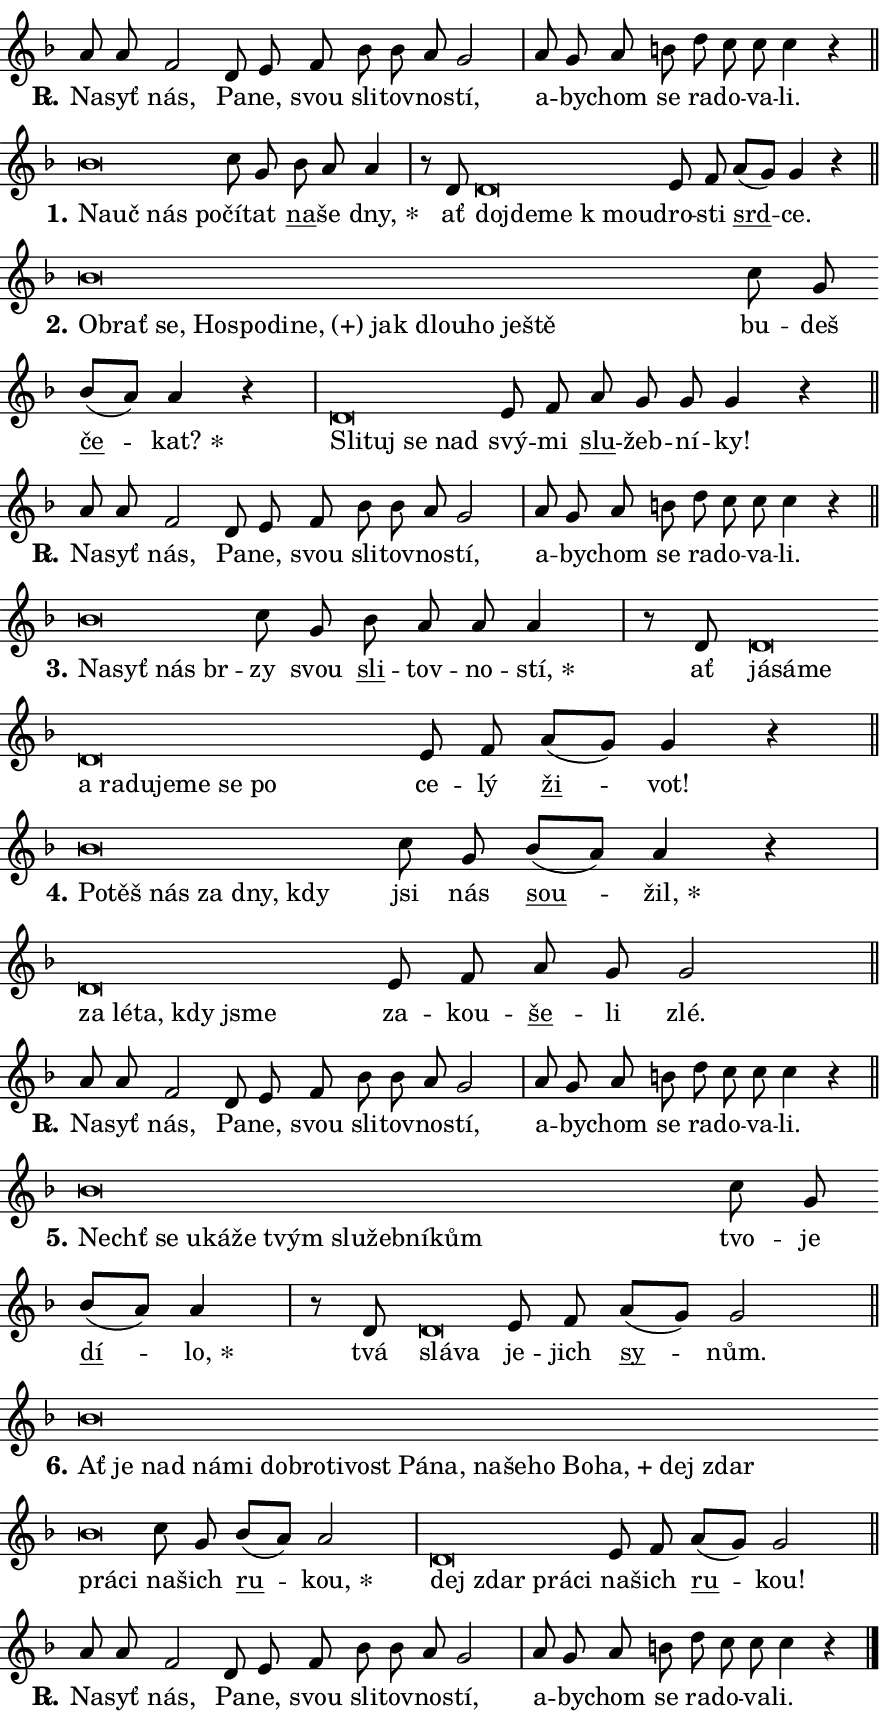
\version "2.24.0"
\header { tagline = "" }
\paper {
  indent = 0\cm
  top-margin = 0\cm
  right-margin = 0.13\cm % to fit lyric hyphens
  bottom-margin = 0\cm
  left-margin = 0\cm
  paper-width = 15\cm
  page-breaking = #ly:one-page-breaking
  system-system-spacing.basic-distance = #11
  score-system-spacing.basic-distance = #11
  ragged-last = ##f
}


%% Author: Thomas Morley
%% https://lists.gnu.org/archive/html/lilypond-user/2020-05/msg00002.html
#(define (line-position grob)
"Returns position of @var[grob} in current system:
   @code{'start}, if at first time-step
   @code{'end}, if at last time-step
   @code{'middle} otherwise
"
  (let* ((col (ly:item-get-column grob))
         (ln (ly:grob-object col 'left-neighbor))
         (rn (ly:grob-object col 'right-neighbor))
         (col-to-check-left (if (ly:grob? ln) ln col))
         (col-to-check-right (if (ly:grob? rn) rn col))
         (break-dir-left
           (and
             (ly:grob-property col-to-check-left 'non-musical #f)
             (ly:item-break-dir col-to-check-left)))
         (break-dir-right
           (and
             (ly:grob-property col-to-check-right 'non-musical #f)
             (ly:item-break-dir col-to-check-right))))
        (cond ((eqv? 1 break-dir-left) 'start)
              ((eqv? -1 break-dir-right) 'end)
              (else 'middle))))

#(define (tranparent-at-line-position vctor)
  (lambda (grob)
  "Relying on @code{line-position} select the relevant enry from @var{vctor}.
Used to determine transparency,"
    (case (line-position grob)
      ((end) (not (vector-ref vctor 0)))
      ((middle) (not (vector-ref vctor 1)))
      ((start) (not (vector-ref vctor 2))))))

noteHeadBreakVisibility =
#(define-music-function (break-visibility)(vector?)
"Makes @code{NoteHead}s transparent relying on @var{break-visibility}"
#{
  \override NoteHead.transparent =
    #(tranparent-at-line-position break-visibility)
#})

#(define delete-ledgers-for-transparent-note-heads
  (lambda (grob)
    "Reads whether a @code{NoteHead} is transparent.
If so this @code{NoteHead} is removed from @code{'note-heads} from
@var{grob}, which is supposed to be @code{LedgerLineSpanner}.
As a result ledgers are not printed for this @code{NoteHead}"
    (let* ((nhds-array (ly:grob-object grob 'note-heads))
           (nhds-list
             (if (ly:grob-array? nhds-array)
                 (ly:grob-array->list nhds-array)
                 '()))
           ;; Relies on the transparent-property being done before
           ;; Staff.LedgerLineSpanner.after-line-breaking is executed.
           ;; This is fragile ...
           (to-keep
             (remove
               (lambda (nhd)
                 (ly:grob-property nhd 'transparent #f))
               nhds-list)))
      ;; TODO find a better method to iterate over grob-arrays, similiar
      ;; to filter/remove etc for lists
      ;; For now rebuilt from scratch
      (set! (ly:grob-object grob 'note-heads)  '())
      (for-each
        (lambda (nhd)
          (ly:pointer-group-interface::add-grob grob 'note-heads nhd))
        to-keep))))

squashNotes = {
  \override NoteHead.X-extent = #'(-0.2 . 0.2)
  \override NoteHead.Y-extent = #'(-0.75 . 0)
  \override NoteHead.stencil =
    #(lambda (grob)
       (let ((pos (ly:grob-property grob 'staff-position)))
         (begin
           (if (< pos -7) (display "ERROR: Lower brevis then expected\n") (display ""))
           (if (<= pos -6) ly:text-interface::print ly:note-head::print))))
}
unSquashNotes = {
  \revert NoteHead.X-extent
  \revert NoteHead.Y-extent
  \revert NoteHead.stencil
}

hideNotes = \noteHeadBreakVisibility #begin-of-line-visible
unHideNotes = \noteHeadBreakVisibility #all-visible

% work-around for resetting accidentals
% https://lilypond.org/doc/v2.23/Documentation/notation/displaying-rhythms#unmetered-music
cadenzaMeasure = {
  \cadenzaOff
  \partial 1024 s1024
  \cadenzaOn
}

#(define-markup-command (accent layout props text) (markup?)
  "Underline accented syllable"
  (interpret-markup layout props
    #{\markup \override #'(offset . 4.3) \underline { #text }#}))

responsum = \markup \concat {
  "R" \hspace #-1.05 \path #0.1 #'((moveto 0 0.07) (lineto 0.9 0.8)) \hspace #0.05 "."
}

spaceSize = #0.6828661417322834 % exact space size for TeX Gyre Schola

\layout {
  \context {
    \Staff
    \remove "Time_signature_engraver"
    \override LedgerLineSpanner.after-line-breaking = #delete-ledgers-for-transparent-note-heads
  }
  \context {
    \Lyrics {
      \override LyricSpace.minimum-distance = \spaceSize
      \override LyricText.font-name = #"TeX Gyre Schola"
      \override LyricText.font-size = 1
      \override StanzaNumber.font-name = #"TeX Gyre Schola Bold"
      \override StanzaNumber.font-size = 1
    }
  }
  \context {
    \Score 
    \override NoteHead.text =
      #(lambda (grob) 
        (let ((pos (ly:grob-property grob 'staff-position)))
          #{\markup {
            \combine
              \halign #-0.55 \raise #(if (= pos -6) 0 0.5) \override #'(thickness . 2) \draw-line #'(3.2 . 0)
              \musicglyph "noteheads.sM1"
          }#}))
  }
}

% magnetic-lyrics.ily
%
%   written by
%     Jean Abou Samra <jean@abou-samra.fr>
%     Werner Lemberg <wl@gnu.org>
%
%   adapted by
%     Jiri Hon <jiri.hon@gmail.com>
%
% Version 2022-Apr-15

% https://www.mail-archive.com/lilypond-user@gnu.org/msg149350.html

#(define (Left_hyphen_pointer_engraver context)
   "Collect syllable-hyphen-syllable occurrences in lyrics and store
them in properties.  This engraver only looks to the left.  For
example, if the lyrics input is @code{foo -- bar}, it does the
following.

@itemize @bullet
@item
Set the @code{text} property of the @code{LyricHyphen} grob between
@q{foo} and @q{bar} to @code{foo}.

@item
Set the @code{left-hyphen} property of the @code{LyricText} grob with
text @q{foo} to the @code{LyricHyphen} grob between @q{foo} and
@q{bar}.
@end itemize

Use this auxiliary engraver in combination with the
@code{lyric-@/text::@/apply-@/magnetic-@/offset!} hook."
   (let ((hyphen #f)
         (text #f))
     (make-engraver
      (acknowledgers
       ((lyric-syllable-interface engraver grob source-engraver)
        (set! text grob)))
      (end-acknowledgers
       ((lyric-hyphen-interface engraver grob source-engraver)
        ;(when (not (grob::has-interface grob 'lyric-space-interface))
          (set! hyphen grob)));)
      ((stop-translation-timestep engraver)
       (when (and text hyphen)
         (ly:grob-set-object! text 'left-hyphen hyphen))
       (set! text #f)
       (set! hyphen #f)))))

#(define (lyric-text::apply-magnetic-offset! grob)
   "If the space between two syllables is less than the value in
property @code{LyricText@/.details@/.squash-threshold}, move the right
syllable to the left so that it gets concatenated with the left
syllable.

Use this function as a hook for
@code{LyricText@/.after-@/line-@/breaking} if the
@code{Left_@/hyphen_@/pointer_@/engraver} is active."
   (let ((hyphen (ly:grob-object grob 'left-hyphen #f)))
     (when hyphen
       (let ((left-text (ly:spanner-bound hyphen LEFT)))
         (when (grob::has-interface left-text 'lyric-syllable-interface)
           (let* ((common (ly:grob-common-refpoint grob left-text X))
                  (this-x-ext (ly:grob-extent grob common X))
                  (left-x-ext
                   (begin
                     ;; Trigger magnetism for left-text.
                     (ly:grob-property left-text 'after-line-breaking)
                     (ly:grob-extent left-text common X)))
                  ;; `delta` is the gap width between two syllables.
                  (delta (- (interval-start this-x-ext)
                            (interval-end left-x-ext)))
                  (details (ly:grob-property grob 'details))
                  (threshold (assoc-get 'squash-threshold details 0.2)))
             (when (< delta threshold)
               (let* (;; We have to manipulate the input text so that
                      ;; ligatures crossing syllable boundaries are not
                      ;; disabled.  For languages based on the Latin
                      ;; script this is essentially a beautification.
                      ;; However, for non-Western scripts it can be a
                      ;; necessity.
                      (lt (ly:grob-property left-text 'text))
                      (rt (ly:grob-property grob 'text))
                      (is-space (grob::has-interface hyphen 'lyric-space-interface))
                      (space (if is-space " " ""))
                      (extra-delta (if is-space spaceSize 0))
                      ;; Append new syllable.
                      (ltrt-space (if (and (string? lt) (string? rt))
                                (string-append lt space rt)
                                (make-concat-markup (list lt space rt))))
                      ;; Right-align `ltrt` to the right side.
                      (ltrt-space-markup (grob-interpret-markup
                               grob
                               (make-translate-markup
                                (cons (interval-length this-x-ext) 0)
                                (make-right-align-markup ltrt-space)))))
                 (begin
                   ;; Don't print `left-text`.
                   (ly:grob-set-property! left-text 'stencil #f)
                   ;; Set text and stencil (which holds all collected
                   ;; syllables so far) and shift it to the left.
                   (ly:grob-set-property! grob 'text ltrt-space)
                   (ly:grob-set-property! grob 'stencil ltrt-space-markup)
                   (ly:grob-translate-axis! grob (- (- delta extra-delta)) X))))))))))


#(define (lyric-hyphen::displace-bounds-first grob)
   ;; Make very sure this callback isn't triggered too early.
   (let ((left (ly:spanner-bound grob LEFT))
         (right (ly:spanner-bound grob RIGHT)))
     (ly:grob-property left 'after-line-breaking)
     (ly:grob-property right 'after-line-breaking)
     (ly:lyric-hyphen::print grob)))

squashThreshold = #0.4

\layout {
  \context {
    \Lyrics
    \consists #Left_hyphen_pointer_engraver
    \override LyricText.after-line-breaking =
      #lyric-text::apply-magnetic-offset!
    \override LyricHyphen.stencil = #lyric-hyphen::displace-bounds-first
    \override LyricText.details.squash-threshold = \squashThreshold
    \override LyricHyphen.minimum-distance = 0
    \override LyricHyphen.minimum-length = \squashThreshold
  }
}

squashText = \override LyricText.details.squash-threshold = 9999
unSquashText = \override LyricText.details.squash-threshold = \squashThreshold

leftText = \override LyricText.self-alignment-X = #LEFT
unLeftText = \revert LyricText.self-alignment-X

starOffset = #(lambda (grob) 
                (let ((x_offset (ly:self-alignment-interface::aligned-on-x-parent grob)))
                  (if (= x_offset 0) 0 (+ x_offset 1.2))))

star = #(define-music-function (syllable)(string?)
"Append star separator at the end of a syllable"
#{
  \once \override LyricText.X-offset = #starOffset
  \lyricmode { \markup {
    #syllable
    \override #'((font-name . "TeX Gyre Schola Bold")) \hspace #0.2 \lower #0.65 \larger "*"
  } }
#})

starAccent = #(define-music-function (syllable)(string?)
"Append star separator at the end of a syllable and make accent"
#{
  \once \override LyricText.X-offset = #starOffset
  \lyricmode { \markup {
    \accent #syllable
    \override #'((font-name . "TeX Gyre Schola Bold")) \hspace #0.2 \lower #0.65 \larger "*"
  } }
#})

breath = #(define-music-function (syllable)(string?)
"Append breathing indicator at the end of a syllable"
#{
  \lyricmode { \markup { #syllable "+" } }
#})

optionalBreath = #(define-music-function (syllable)(string?)
"Append optional breathing indicator at the end of a syllable"
#{
  \lyricmode { \markup { #syllable "(+)" } }
#})


\score {
    <<
        \new Voice = "melody" { \cadenzaOn \key f \major \relative { a'8 a f2 d8 e f \bar "" bes bes a g2 \cadenzaMeasure \bar "|" a8 g a b \bar "" d c c c4 r \cadenzaMeasure \bar "||" \break } }
        \new Lyrics \lyricsto "melody" { \lyricmode { \set stanza = \responsum
Na -- syť nás, Pa -- ne, svou sli -- tov -- no -- stí, a -- by -- chom se ra -- do -- va -- li. } }
    >>
    \layout {}
}

\score {
    <<
        \new Voice = "melody" { \cadenzaOn \key f \major \relative { \squashNotes bes'\breve*1/16 \hideNotes \breve*1/16 \bar "" \breve*1/16 \breve*1/16 \bar "" \unHideNotes \unSquashNotes c8 g \bar "" bes a a4 \cadenzaMeasure \bar "|" r8 d,8 \squashNotes d\breve*1/16 \hideNotes \breve*1/16 \bar "" \breve*1/16 \breve*1/16 \bar "" \unHideNotes \unSquashNotes e8 f \bar "" a[( g)] g4 r \cadenzaMeasure \bar "||" \break } }
        \new Lyrics \lyricsto "melody" { \lyricmode { \set stanza = "1."
\leftText Na -- \squashText uč nás po -- \unLeftText \unSquashText čí -- tat \markup \accent na -- še \star dny, ať \leftText do -- \squashText jde -- me "k mou" -- \unLeftText \unSquashText dro -- sti \markup \accent srd -- ce. } }
    >>
    \layout {}
}

\score {
    <<
        \new Voice = "melody" { \cadenzaOn \key f \major \relative { \squashNotes bes'\breve*1/16 \hideNotes \breve*1/16 \bar "" \breve*1/16 \bar "" \breve*1/16 \bar "" \breve*1/16 \bar "" \breve*1/16 \bar "" \breve*1/16 \bar "" \breve*1/16 \bar "" \breve*1/16 \bar "" \breve*1/16 \bar "" \breve*1/16 \breve*1/16 \bar "" \unHideNotes \unSquashNotes c8 g \bar "" bes[( a)] a4 r \cadenzaMeasure \bar "|" \squashNotes d,\breve*1/16 \hideNotes \breve*1/16 \bar "" \breve*1/16 \breve*1/16 \bar "" \unHideNotes \unSquashNotes e8 f \bar "" a g g g4 r \cadenzaMeasure \bar "||" \break } }
        \new Lyrics \lyricsto "melody" { \lyricmode { \set stanza = "2."
\leftText Ob -- \squashText rať se, Ho -- spo -- di -- \optionalBreath ne, jak dlou -- ho je -- ště \unLeftText \unSquashText bu -- deš \markup \accent če -- \star kat? \leftText Sli -- \squashText tuj se nad \unLeftText \unSquashText svý -- mi \markup \accent slu -- žeb -- ní -- ky! } }
    >>
    \layout {}
}

\score {
    <<
        \new Voice = "melody" { \cadenzaOn \key f \major \relative { a'8 a f2 d8 e f \bar "" bes bes a g2 \cadenzaMeasure \bar "|" a8 g a b \bar "" d c c c4 r \cadenzaMeasure \bar "||" \break } }
        \new Lyrics \lyricsto "melody" { \lyricmode { \set stanza = \responsum
Na -- syť nás, Pa -- ne, svou sli -- tov -- no -- stí, a -- by -- chom se ra -- do -- va -- li. } }
    >>
    \layout {}
}

\score {
    <<
        \new Voice = "melody" { \cadenzaOn \key f \major \relative { \squashNotes bes'\breve*1/16 \hideNotes \breve*1/16 \bar "" \breve*1/16 \breve*1/16 \bar "" \unHideNotes \unSquashNotes c8 g \bar "" bes a a a4 \cadenzaMeasure \bar "|" r8 d,8 \squashNotes d\breve*1/16 \hideNotes \breve*1/16 \bar "" \breve*1/16 \bar "" \breve*1/16 \bar "" \breve*1/16 \bar "" \breve*1/16 \bar "" \breve*1/16 \bar "" \breve*1/16 \bar "" \breve*1/16 \breve*1/16 \bar "" \unHideNotes \unSquashNotes e8 f \bar "" a[( g)] g4 r \cadenzaMeasure \bar "||" \break } }
        \new Lyrics \lyricsto "melody" { \lyricmode { \set stanza = "3."
\leftText Na -- \squashText syť nás br -- \unLeftText \unSquashText zy svou \markup \accent sli -- tov -- no -- \star stí, ať \leftText já -- \squashText sá -- me a ra -- du -- je -- me se po \unLeftText \unSquashText ce -- lý \markup \accent ži -- vot! } }
    >>
    \layout {}
}

\score {
    <<
        \new Voice = "melody" { \cadenzaOn \key f \major \relative { \squashNotes bes'\breve*1/16 \hideNotes \breve*1/16 \bar "" \breve*1/16 \bar "" \breve*1/16 \bar "" \breve*1/16 \breve*1/16 \bar "" \unHideNotes \unSquashNotes c8 g \bar "" bes[( a)] a4 r \cadenzaMeasure \bar "|" \squashNotes d,\breve*1/16 \hideNotes \breve*1/16 \bar "" \breve*1/16 \bar "" \breve*1/16 \breve*1/16 \bar "" \unHideNotes \unSquashNotes e8 f \bar "" a g g2 \cadenzaMeasure \bar "||" \break } }
        \new Lyrics \lyricsto "melody" { \lyricmode { \set stanza = "4."
\leftText Po -- \squashText těš nás za dny, kdy \unLeftText \unSquashText jsi nás \markup \accent sou -- \star žil, \leftText za \squashText lé -- ta, kdy jsme \unLeftText \unSquashText za -- kou -- \markup \accent še -- li zlé. } }
    >>
    \layout {}
}

\score {
    <<
        \new Voice = "melody" { \cadenzaOn \key f \major \relative { a'8 a f2 d8 e f \bar "" bes bes a g2 \cadenzaMeasure \bar "|" a8 g a b \bar "" d c c c4 r \cadenzaMeasure \bar "||" \break } }
        \new Lyrics \lyricsto "melody" { \lyricmode { \set stanza = \responsum
Na -- syť nás, Pa -- ne, svou sli -- tov -- no -- stí, a -- by -- chom se ra -- do -- va -- li. } }
    >>
    \layout {}
}

\score {
    <<
        \new Voice = "melody" { \cadenzaOn \key f \major \relative { \squashNotes bes'\breve*1/16 \hideNotes \breve*1/16 \bar "" \breve*1/16 \bar "" \breve*1/16 \bar "" \breve*1/16 \bar "" \breve*1/16 \bar "" \breve*1/16 \bar "" \breve*1/16 \bar "" \breve*1/16 \breve*1/16 \bar "" \unHideNotes \unSquashNotes c8 g \bar "" bes[( a)] a4 \cadenzaMeasure \bar "|" r8 d,8 \squashNotes d\breve*1/16 \hideNotes \breve*1/16 \bar "" \unHideNotes \unSquashNotes e8 f \bar "" a[( g)] g2 \cadenzaMeasure \bar "||" \break } }
        \new Lyrics \lyricsto "melody" { \lyricmode { \set stanza = "5."
\leftText Nechť \squashText se u -- ká -- že tvým slu -- žeb -- ní -- kům \unLeftText \unSquashText tvo -- je \markup \accent dí -- \star lo, tvá \leftText slá -- \squashText va \unLeftText \unSquashText je -- jich \markup \accent sy -- nům. } }
    >>
    \layout {}
}

\score {
    <<
        \new Voice = "melody" { \cadenzaOn \key f \major \relative { \squashNotes bes'\breve*1/16 \hideNotes \breve*1/16 \bar "" \breve*1/16 \bar "" \breve*1/16 \bar "" \breve*1/16 \bar "" \breve*1/16 \bar "" \breve*1/16 \bar "" \breve*1/16 \bar "" \breve*1/16 \bar "" \breve*1/16 \bar "" \breve*1/16 \bar "" \breve*1/16 \bar "" \breve*1/16 \bar "" \breve*1/16 \bar "" \breve*1/16 \bar "" \breve*1/16 \bar "" \breve*1/16 \bar "" \breve*1/16 \bar "" \breve*1/16 \breve*1/16 \bar "" \unHideNotes \unSquashNotes c8 g \bar "" bes[( a)] a2 \cadenzaMeasure \bar "|" \squashNotes d,\breve*1/16 \hideNotes \breve*1/16 \bar "" \breve*1/16 \breve*1/16 \bar "" \unHideNotes \unSquashNotes e8 f \bar "" a[( g)] g2 \cadenzaMeasure \bar "||" \break } }
        \new Lyrics \lyricsto "melody" { \lyricmode { \set stanza = "6."
\leftText Ať \squashText je nad ná -- mi dob -- ro -- ti -- vost Pá -- na, na -- še -- ho Bo -- \breath "ha," dej zdar prá -- ci \unLeftText \unSquashText na -- šich \markup \accent ru -- \star kou, \leftText dej \squashText zdar prá -- ci \unLeftText \unSquashText na -- šich \markup \accent ru -- kou! } }
    >>
    \layout {}
}

\score {
    <<
        \new Voice = "melody" { \cadenzaOn \key f \major \relative { a'8 a f2 d8 e f \bar "" bes bes a g2 \cadenzaMeasure \bar "|" a8 g a b \bar "" d c c c4 r \cadenzaMeasure \bar "||" \break } \bar "|." }
        \new Lyrics \lyricsto "melody" { \lyricmode { \set stanza = \responsum
Na -- syť nás, Pa -- ne, svou sli -- tov -- no -- stí, a -- by -- chom se ra -- do -- va -- li. } }
    >>
    \layout {}
}
